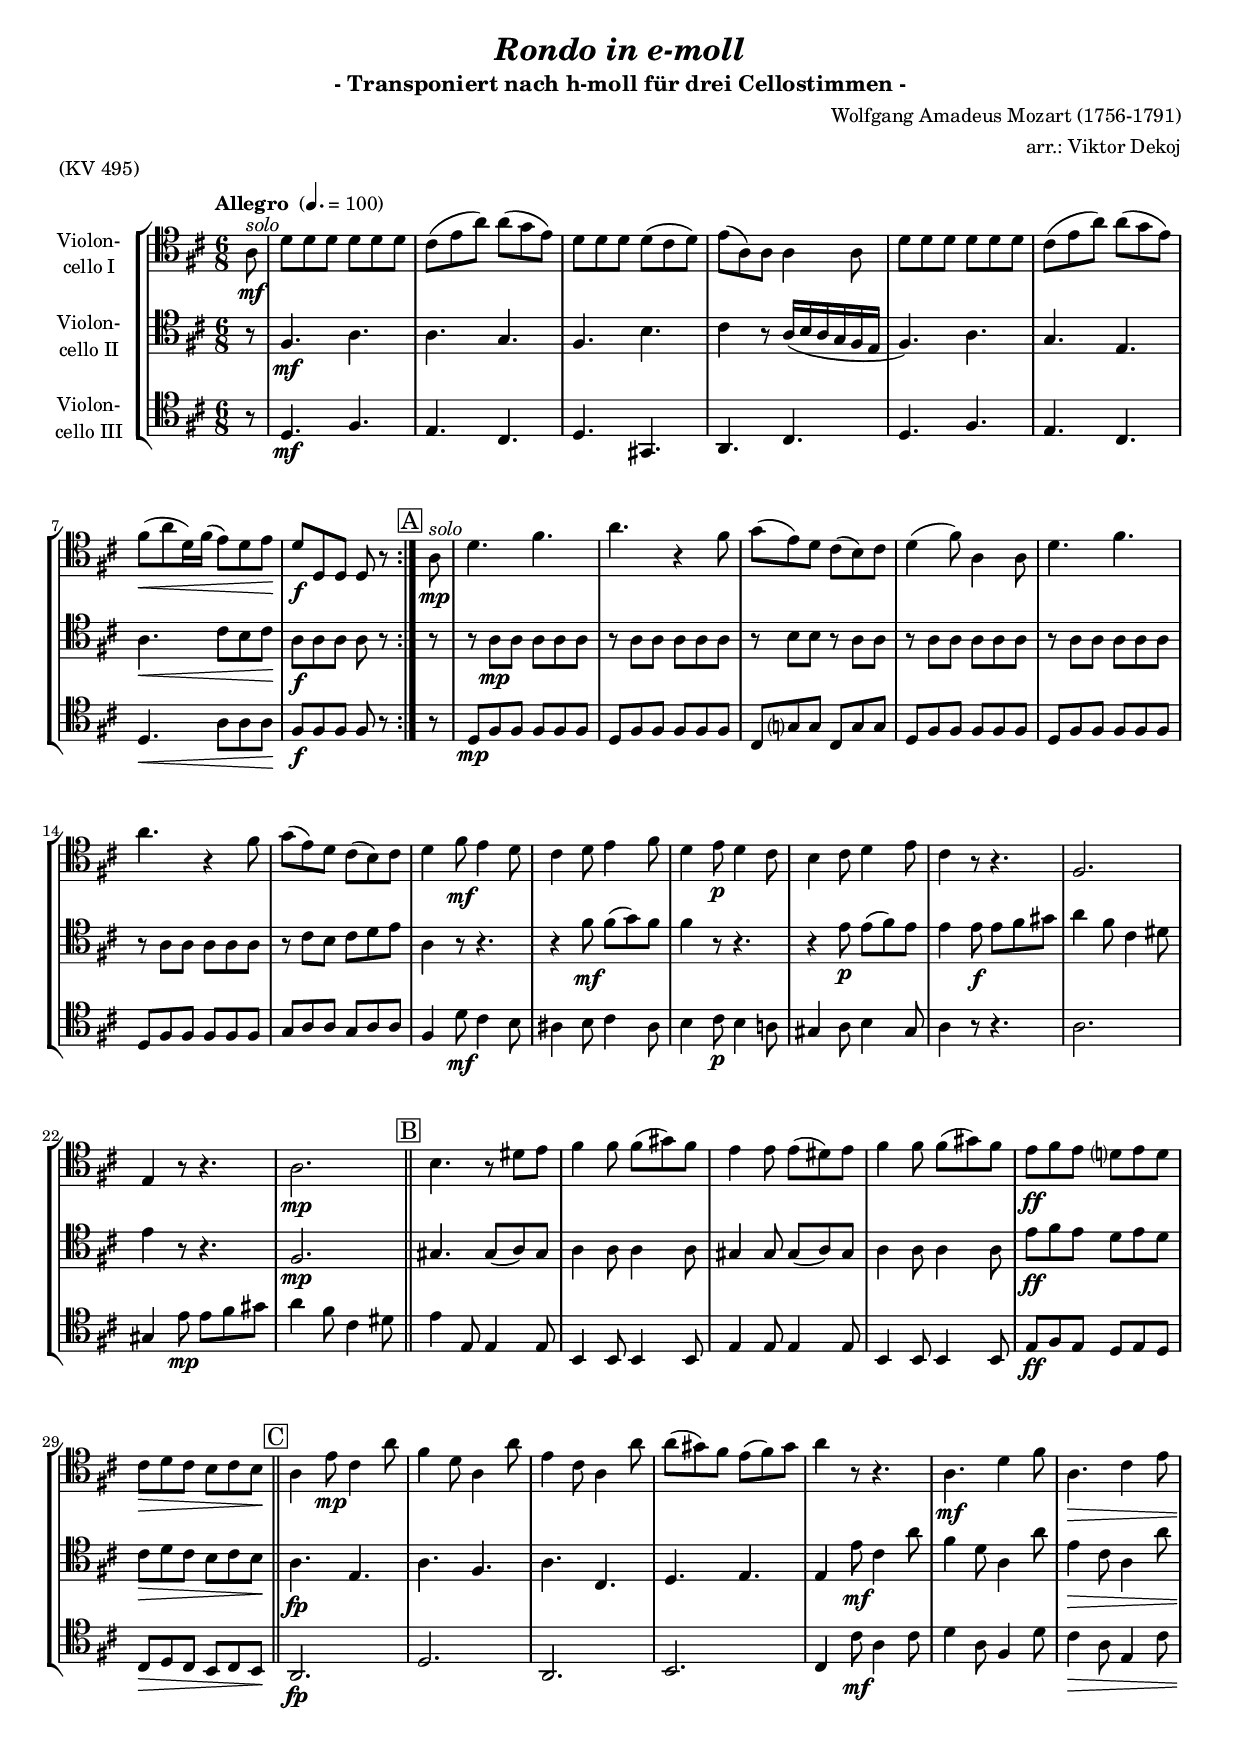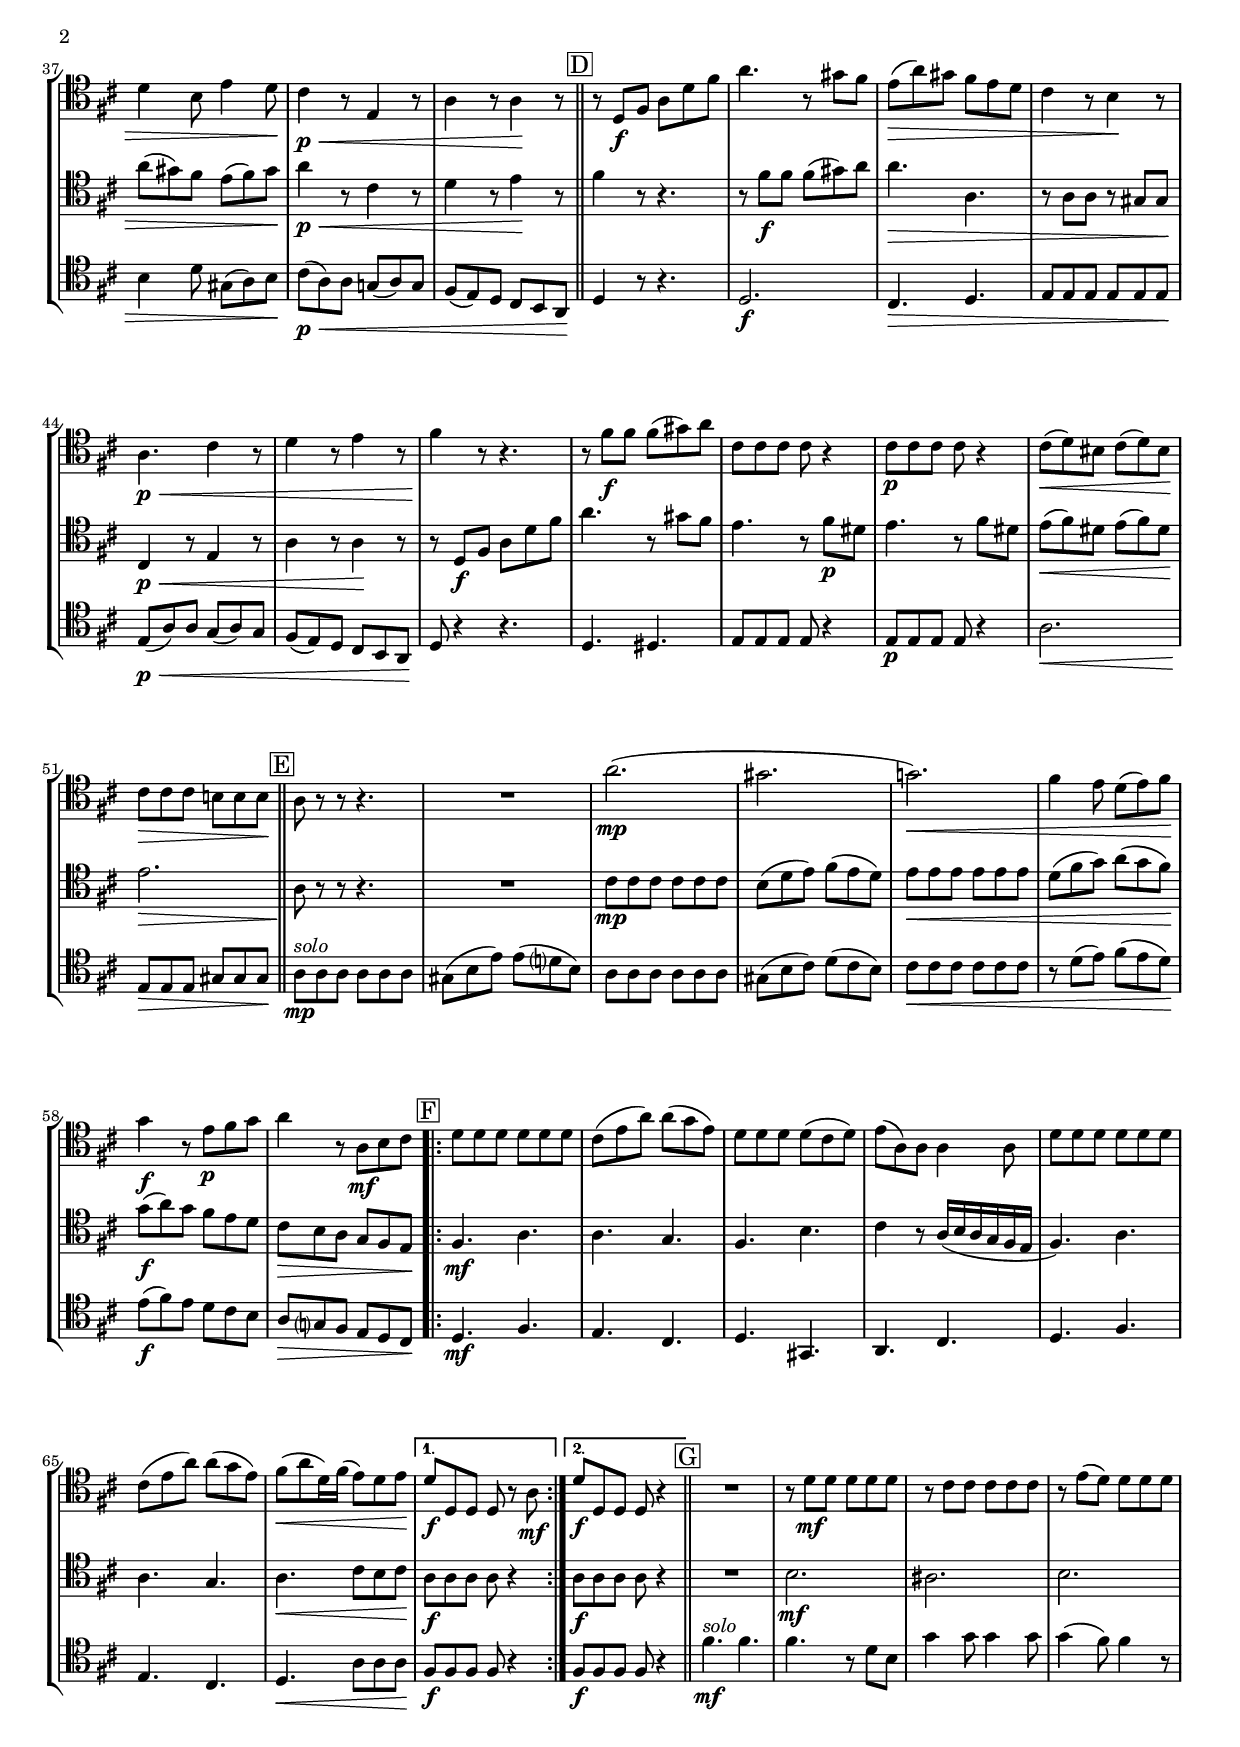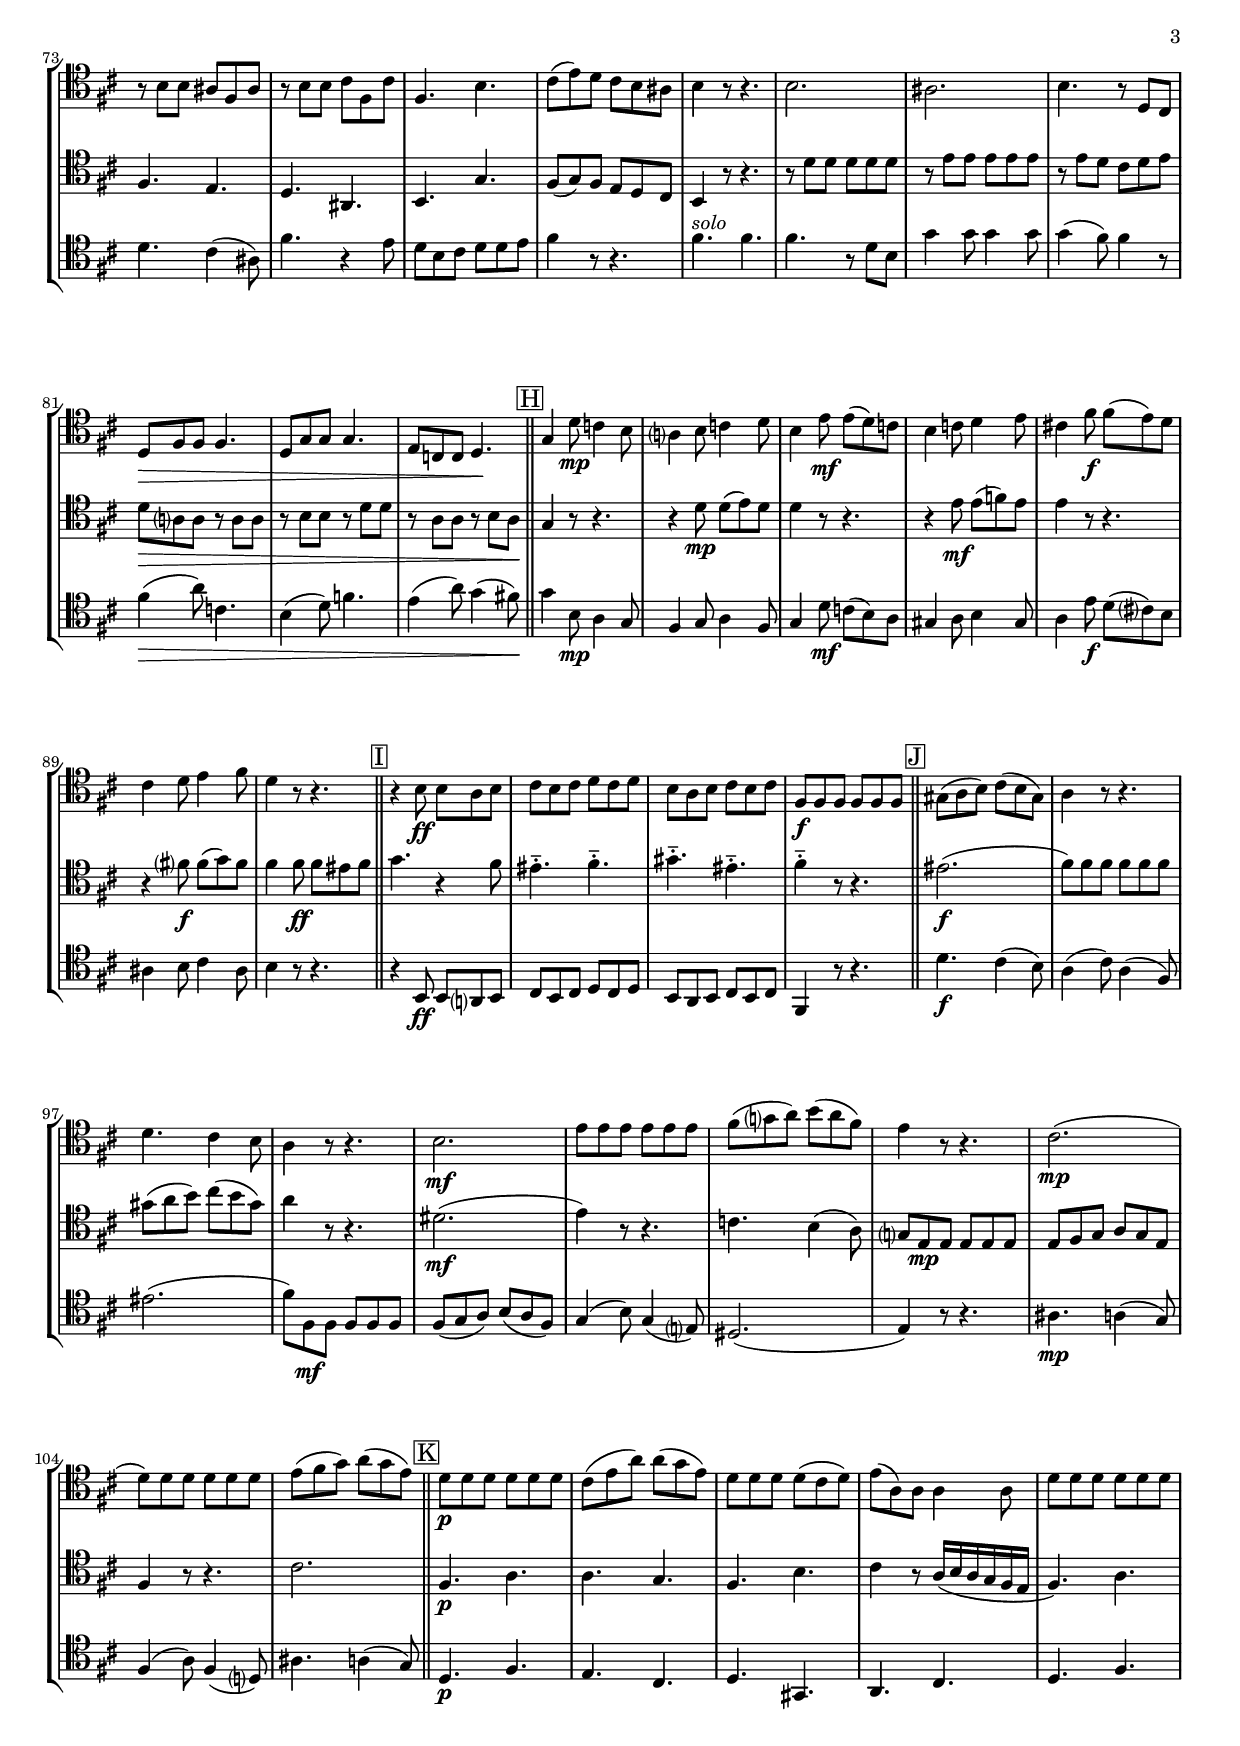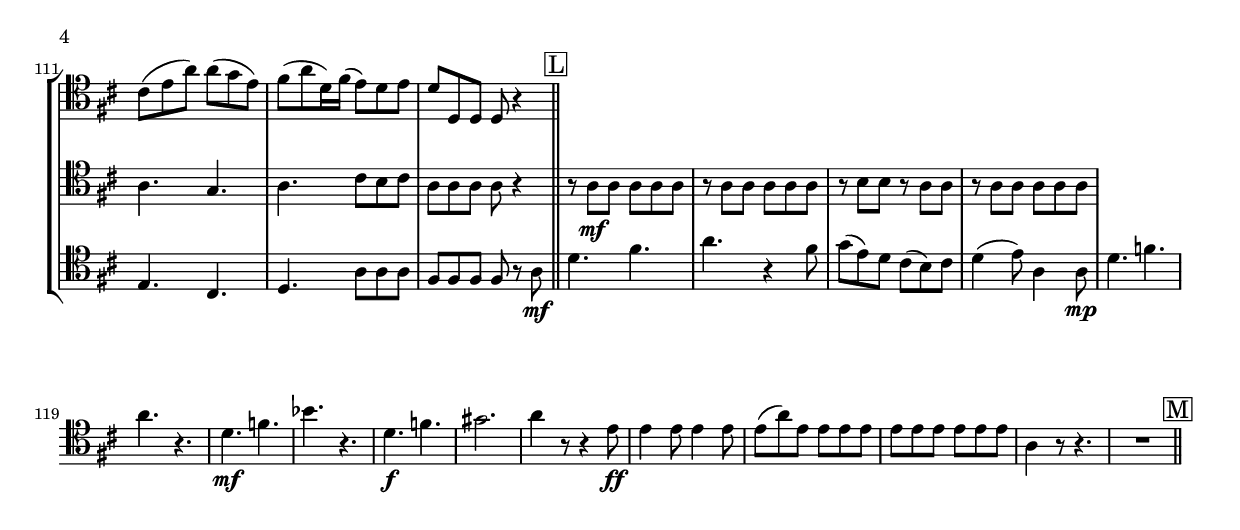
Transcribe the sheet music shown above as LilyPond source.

\version "2.14.2"
\include "deutsch.ly"

#(set-global-staff-size 17)

\header {
  title     = \markup \bold \italic "Rondo in e-moll"
  subtitle  = "- Transponiert nach h-moll für drei Cellostimmen -"
  composer  = "Wolfgang Amadeus Mozart (1756-1791)"
  arranger  = "arr.: Viktor Dekoj"
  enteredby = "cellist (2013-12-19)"
  piece     = "(KV 495)"
}

voiceconsts = {
  \key g \minor
  \time 6/8
%  \clef "treble"
  \clef "tenor"
  %\numericTimeSignature
  \compressFullBarRests
  \set tupletSpannerDuration = #(ly:make-moment 1 4)
  \tempo "Allegro " 4.=100
}

%minstr = "harpsichord"
mihi = "clarinet"
%minstr = "accordion"
milo = "bassoon"

boxa = \mark \markup \box "A"
boxb = { \bar "||" \mark \markup \box "B" }
boxc = { \bar "||" \mark \markup \box "C" }
boxd = { \bar "||" \mark \markup \box "D" }
boxe = { \bar "||" \mark \markup \box "E" }
boxf = \mark \markup \box "F"
boxg = { \bar "||" \mark \markup \box "G" }
boxh = { \bar "||" \mark \markup \box "H" }
boxi = { \bar "||" \mark \markup \box "I" }
boxj = { \bar "||" \mark \markup \box "J" }
boxk = { \bar "||" \mark \markup \box "K" }
boxl = { \bar "||" \mark \markup \box "L" }
boxm = { \bar "||" \mark \markup \box "M" }

solo = \markup \italic "solo"

va = \relative c' {
  \voiceconsts

  \repeat volta 2 {
    \partial 8 f8\mf^\solo
    b b b b b b
    a( c f) f( es c)
    b b b b( a b)
    c( f,) f f4 f8

    b b b b b b
    a( c f) f( es c)
    d(\< f b,16) d( c8) b c\!
    b\f b, b b r 
  } \boxa

  \partial 8 f'\mp^\solo
  b4. d
  f r4 d8
  es( c) b a( g) a
  b4( d8) f,4 f8
  b4. d
  f r4 d8
  es( c) b a( g) a

  b4 d8\mf c4 b8
  a4 b8 c4 d8
  b4 c8\p b4 a8
  g4 a8 b4 c8
  a4 r8 r4.
  d,2.
  c4 r8 r4.
  f2.\mp \boxb

  g4. r8 h c
  d4 d8 d( e) d
  c4 c8 c( h) c
  d4 d8 d( e) d
  c\ff d c b? c b
  a\> b a g a g\! \boxc

  f4 c'8\mp a4 f'8
  d4 b8 f4 f'8
  c4 a8 f4 f'8
  f( e) d c( d) e
  f4 r8 r4.
  f,\mf b4 d8
  f,4.\> a4 c8

  b4 g8 c4 b8\!
  a4\p\< r8 c,4 r8
  f4 r8 f4\! r8 \boxd
  r b,\f d f b d
  f4. r8 e d
  c(\> f) e d c b

  a4 r8 g4\! r8
  f4.\p\< a4 r8
  b4 r8 c4 r8
  d4\! r8 r4.
  r8 d\f d d( e) f
  a, a a a r4

  a8\p a a a r4
  a8(\< b) gis a( b) gis\!
  a\> a a g! g g\! \boxe

  f r r r4.
  R2.
  f'(\mp
  e
  es!)\<
  d4 c8 b( c) d\!
  es4\f r8 c\p d es
  f4 r8 f,\mf g a

  \boxf
  \repeat volta 2 {
    b b b b b b
    a( c f) f( es c)
    b b b b( a b)
    c( f,) f f4 f8
    b b b b b b

    a( c f) f( es c)
    d(\< f b,16) d( c8) b c\!
  }
  \alternative {
    { b\f b, b b r f'\mf }
    { b\f b, b b r4 }
  } \boxg

  R2.
  r8 b'\mf b b b b
  r a a a a a
  r c( b) b b b
  r g g fis d fis
  r g g a d, a'

  d,4. g
  a8( c) b a g fis
  g4 r8 r4.
  g2.
  fis
  g4. r8 b, a
  b\> d d d4.
  b8 es es es4.

  c8 as as b4.\! \boxh
  es4 b'8\mp as4 g8
  f?4 g8 as4 b8
  g4 c8\mf c( b) as
  g4 as8 b4 c8
  a!4 d8\f d( c) b

  a4 b8 c4 d8
  b4 r8 r4. \boxi
  r4 g8\ff g f g
  a g a b a b
  g f g a g a
  d,\f d d d d d \boxj

  e( f g) a( g e)
  f4 r8 r4.
  b a4 g8
  f4 r8 r4.
  g2.\mf
  c8 c c c c c

  d( es? f) g( f d)
  c4 r8 r4.
  a2.(\mp
  b8) b b b b b
  c( d es) f( es c) \boxk

  b\p b b b b b
  a( c f) f( es c)
  b b b b( a b)
  c( f,) f f4 f8

  b b b b b b
  a( c f) f( es c)
  d( f b,16) d( c8) b c
  b b, b b r4 \boxl
}

vb = \relative c' {
  \voiceconsts

  \repeat volta 2 {
    \partial 8 r8
    d4.\mf f
    f es
    d g
    a4 r8 f16( g f es d c
    d4.) f
    es c
    f\< a8 g a\!

    f\f f f f r
  } \boxa

  \partial 8 r
  r f\mp f f f f
  r f f f f f
  r g g r f f
  r f f f f f

  r f f f f f
  r f f f f f
  r a g a b c
  f,4 r8 r4.
  r4 d'8\mf d( es) d

  d4 r8 r4.
  r4 c8\p c( d) c
  c4 c8\f c d e
  f4 d8 a4 h8
  c4 r8 r4.
  d,2.\mp \boxb

  e4. e8( f) e
  f4 f8 f4 f8
  e4 e8 e( f) e
  f4 f8 f4 f8
  c'\ff d c b c b
  a\> b a g a g\! \boxc

  f4.\fp c
  f d
  f a,
  b c
  c4 c'8\mf a4 f'8
  d4 b8 f4 f'8
  c4\> a8 f4 f'8

  f( e) d c( d) e\!
  f4\p\< r8 a,4 r8
  b4 r8 c4\! r8 \boxd
  d4 r8 r4.
  r8 d\f d d( e) f
  f4.\> f,

  r8 f f r e e\!
  a,4\p\< r8 c4 r8
  f4 r8 f4\! r8
  r b,\f d f b d
  f4. r8 e d

  c4. r8 d\p h
  c4. r8 d h
  c(\< d) h c( d) h\!
  c2.\> \boxe

  f,8\! r r r4.
  R2.
  a8\mp a a a a a
  g( b c) d( c b)
  c\< c c c c c
  b( d es) f( es d)\!
  es(\f f) es d c b

  a\> g f es d c\!
  \boxf
  \repeat volta 2 {
    d4.\mf f
    f es
    d g
    a4 r8 f16( g f es d c

    d4.) f
    f es
    f\< a8 g a\!
  }
  \alternative {
    { f\f f f f r4 }
    { f8\f f f f r4 }
  } \boxg

  R2.
  g\mf
  fis
  g
  d4. c
  b fis
  g es'
  d8( es) d c b a
  g4 r8 r4.

  r8 b' b b b b
  r c c c c c
  r c b a b c
  b\> f? f r f f
  r g g r b b

  r f f r g f\! \boxh
  es4 r8 r4.
  r4 b'8\mp b( c) b
  b4 r8 r4.
  r4 c8\mf c( des) c
  c4 r8 r4.

  r4 d?8\f d( es) d
  d4 d8\ff d cis d \boxi
  es4. r4 d8
  cis4.---. d---.
  e---. cis---.
  d4---. r8 r4. \boxj

  cis2.(\f
  d8) d d d d d
  e( f g) a( g e)
  f4 r8 r4.
  h,2.(\mf
  c4) r8 r4.

  as g4( f8)
  es? c\mp c c c c
  c d es f es c
  d4 r8 r4.
  a'2. \boxk

  d,4.\p f
  f es
  d g
  a4 r8 f16( g f es d c
  d4.) f
  f es
  f a8 g a

  f f f f r4 \boxl
  r8 f\mf f f f f
  r f f f f f
  r g g r f f
  r f f f f f
}

vc = \relative c' {
  \voiceconsts

  \repeat volta 2 {
    \partial 8 r8
    b4.\mf d
    c a
    b e,
    f a
    b d
    c a
    b\< f'8 f f\!

    d\f d d d r
  } \boxa

  \partial 8 r
  b\mp d d d d d
  b d d d d d
  a es'? es a, es' es
  b d d d d d

  b d d d d d 
  b d d d d d 
  es f f es f f
  d4 b'8\mf a4 g8
  fis4 g8 a4 fis8

  g4 a8\p g4 f!8
  e4 f8 g4 e8
  f4 r8 r4.
  f2.
  e4 c'8\mp c d e
  f4 d8 a4 h8 \boxb

  c4 c,8 c4 c8
  g4 g8 g4 g8
  c4 c8 c4 c8
  g4 g8 g4 g8
  c\ff d c b c b
  a\> b a g a g\! \boxc

  f2.\fp
  b
  f
  g
  a4 a'8\mf f4 a8
  b4 f8 d4 b'8
  a4\> f8 c4 a'8
  g4 b8 e,( f) g\!

  a(\p\< f) f es!( f) es
  d( c) b a g f\! \boxd
  b4 r8 r4.
  b2.\f
  a4.\> b
  c8 c c c c c\!
  c(\p\< f) f es( f) es

  d( c) b a g f\!
  b r4 r4.
  b h
  c8 c c c r4
  c8\p c c c r4
  f2.\<
  c8\!\> c c e e e \! \boxe

  f\mp^\solo f f f f f
  e( g c) c( b? g)
  f f f f f f
  e( g a) b( a g)
  a\< a a a a a
  r b( c) d( c b)\!

  c(\f d) c b a g
  f\> es? d c b a\!

  \boxf
  \repeat volta 2 {
    b4.\mf d
    c a
    b e,
    f a

    b d
    c a
    b\< f'8 f f\!
  }
  \alternative {
    { d8\f d d d r4 }
    { d8\f d d d r4 }
  } \boxg

  d'4.\mf^\solo d
  d r8 b g
  es'4 es8 es4 es8
  es4( d8) d4 r8
  b4. a4( fis8)
  d'4. r4 c8
  b g a b b c

  d4 r8 r4.
  d^\solo d
  d r8 b g
  es'4 es8 es4 es8
  es4( d8) d4 r8
  d4(\> f8) as,4.
  g4( b8) des4.

  c4( f8) es4( d!8)\! \boxh
  es4 g,8\mp f4 es8
  d4 es8 f4 d8
  es4 b'8\mf as( g) f
  e4 f8 g4 e8
  f4 c'8\f b( a?) g

  fis4 g8 a4 fis8
  g4 r8 r4. \boxi
  r4 g,8\ff g f? g
  a g a b a b
  g f g a g a
  d,4 r8 r4. \boxj

  b''\f a4( g8)
  f4( a8) f4( d8)
  cis'2.(
  d8) d,\mf d d d d
  d( es f) g( f d)

  es4( g8) es4( c?8)
  h2.(
  c4) r8 r4.
  fis\mp f4( es8)
  d4( f8) d4( b?8)
  fis'4. f4( es8) \boxk

  b4.\p d
  c a
  b e,
  f a
  b d
  c a
  b f'8 f f

  d d d d r f\mf \boxl
  b4. d
  f r4 d8
  es( c) b a( g) a
  b4( c8) f,4 f8\mp
  b4. des
  f r

  b,\mf des
  ges r
  b,\f des
  e2.
  f4 r8 r4 c8\ff
  c4 c8 c4 c8

  c( f) c c c c
  c c c c c c
  f,4 r8 r4.
  R2. \boxm
}


music = \new StaffGroup <<
      \new Staff {
	\set Staff.midiInstrument = \mihi
	\set Staff.instrumentName = \markup \center-column { "Violon-" "cello I" }
	\transpose g h, { \va }
      }

      \new Staff {
	\set Staff.midiInstrument = \milo
	\set Staff.instrumentName = \markup \center-column { "Violon-" "cello II" }
	\transpose g h, { \vb }
      }

      \new Staff {
	\set Staff.midiInstrument = \milo
	\set Staff.instrumentName = \markup \center-column { "Violon-" "cello III" }
	\transpose g h, { \vc }
      }
>>

\book {
  \score {
    \music
    \layout {}
  }

  \score {
    \unfoldRepeats \music

    \midi {
      \context {
        \Score
      }
    }
  }
}
